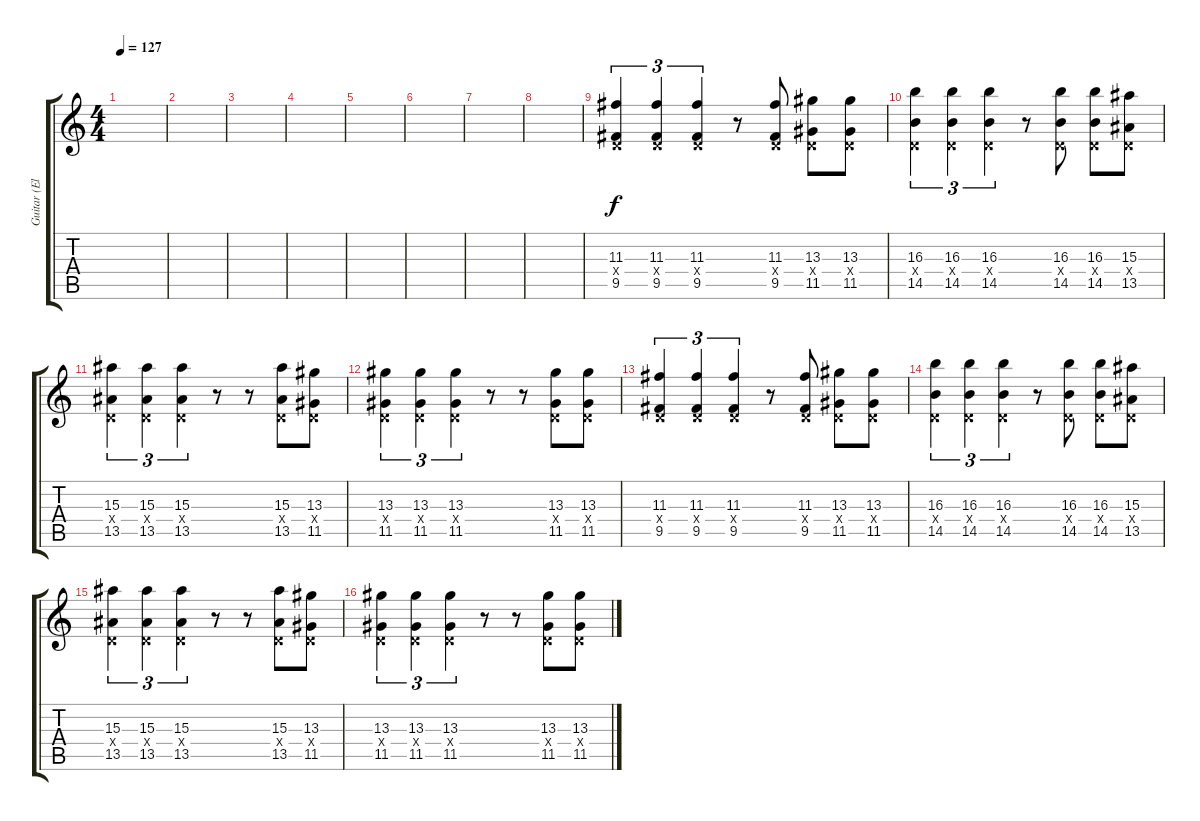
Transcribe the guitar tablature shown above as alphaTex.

\track ("Guitar (Electric)" "Guitar (El") {instrument electricguitarclean}
\staff {score tabs}
\tuning (E4 B3 G3 D3 A2 E2) {hide}
\ts (4 4)
\tempo 127
\clef g2
\ks c
|
|
|
|
|
|
|
|
(11.3 0.4{x} 9.5).4{tu (3 2)} (11.3 0.4{x} 9.5).4{tu (3 2)} (11.3 0.4{x} 9.5).4{tu (3 2)} r.8 (11.3 0.4{x} 9.5).8 (13.3 0.4{x} 11.5).8 (13.3 0.4{x} 11.5).8 |
(16.3 0.4{x} 14.5).4{tu (3 2)} (16.3 0.4{x} 14.5).4{tu (3 2)} (16.3 0.4{x} 14.5).4{tu (3 2)} r.8 (16.3 0.4{x} 14.5).8 (16.3 0.4{x} 14.5).8 (15.3 0.4{x} 13.5).8 |
(15.3 0.4{x} 13.5).4{tu (3 2)} (15.3 0.4{x} 13.5).4{tu (3 2)} (15.3 0.4{x} 13.5).4{tu (3 2)} r.8 r.8 (15.3 0.4{x} 13.5).8 (13.3 0.4{x} 11.5).8 |
(13.3 0.4{x} 11.5).4{tu (3 2)} (13.3 0.4{x} 11.5).4{tu (3 2)} (13.3 0.4{x} 11.5).4{tu (3 2)} r.8 r.8 (13.3 0.4{x} 11.5).8 (13.3 0.4{x} 11.5).8 |
(11.3 0.4{x} 9.5).4{tu (3 2)} (11.3 0.4{x} 9.5).4{tu (3 2)} (11.3 0.4{x} 9.5).4{tu (3 2)} r.8 (11.3 0.4{x} 9.5).8 (13.3 0.4{x} 11.5).8 (13.3 0.4{x} 11.5).8 |
(16.3 0.4{x} 14.5).4{tu (3 2)} (16.3 0.4{x} 14.5).4{tu (3 2)} (16.3 0.4{x} 14.5).4{tu (3 2)} r.8 (16.3 0.4{x} 14.5).8 (16.3 0.4{x} 14.5).8 (15.3 0.4{x} 13.5).8 |
(15.3 0.4{x} 13.5).4{tu (3 2)} (15.3 0.4{x} 13.5).4{tu (3 2)} (15.3 0.4{x} 13.5).4{tu (3 2)} r.8 r.8 (15.3 0.4{x} 13.5).8 (13.3 0.4{x} 11.5).8 |
(13.3 0.4{x} 11.5).4{tu (3 2)} (13.3 0.4{x} 11.5).4{tu (3 2)} (13.3 0.4{x} 11.5).4{tu (3 2)} r.8 r.8 (13.3 0.4{x} 11.5).8 (13.3 0.4{x} 11.5).8
